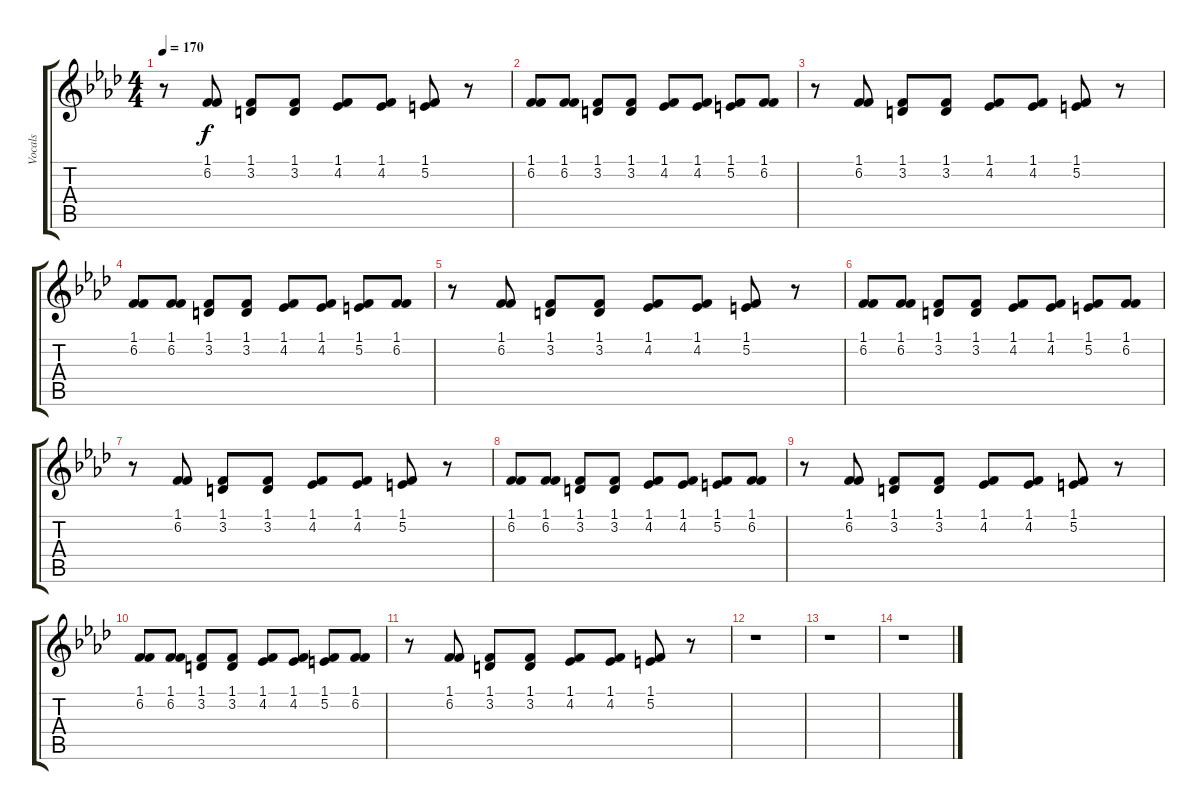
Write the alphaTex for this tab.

\track ("Vocals" "Vocals") {instrument violin}
\staff {score tabs}
\tuning (E4 B3 G3 D3 A2 E2) {hide}
\ts (4 4)
\tempo 170
\clef g2
\ks fminor
r.8{dy f} (1.1 6.2).8 (1.1 3.2).8 (1.1 3.2).8 (1.1 4.2).8 (1.1 4.2).8 (1.1 5.2).8 r.8 |
(1.1 6.2).8 (1.1 6.2).8 (1.1 3.2).8 (1.1 3.2).8 (1.1 4.2).8 (1.1 4.2).8 (1.1 5.2).8 (1.1 6.2).8 |
r.8 (1.1 6.2).8 (1.1 3.2).8 (1.1 3.2).8 (1.1 4.2).8 (1.1 4.2).8 (1.1 5.2).8 r.8 |
(1.1 6.2).8 (1.1 6.2).8 (1.1 3.2).8 (1.1 3.2).8 (1.1 4.2).8 (1.1 4.2).8 (1.1 5.2).8 (1.1 6.2).8 |
r.8 (1.1 6.2).8 (1.1 3.2).8 (1.1 3.2).8 (1.1 4.2).8 (1.1 4.2).8 (1.1 5.2).8 r.8 |
(1.1 6.2).8 (1.1 6.2).8 (1.1 3.2).8 (1.1 3.2).8 (1.1 4.2).8 (1.1 4.2).8 (1.1 5.2).8 (1.1 6.2).8 |
r.8 (1.1 6.2).8 (1.1 3.2).8 (1.1 3.2).8 (1.1 4.2).8 (1.1 4.2).8 (1.1 5.2).8 r.8 |
(1.1 6.2).8 (1.1 6.2).8 (1.1 3.2).8 (1.1 3.2).8 (1.1 4.2).8 (1.1 4.2).8 (1.1 5.2).8 (1.1 6.2).8 |
r.8 (1.1 6.2).8 (1.1 3.2).8 (1.1 3.2).8 (1.1 4.2).8 (1.1 4.2).8 (1.1 5.2).8 r.8 |
(1.1 6.2).8 (1.1 6.2).8 (1.1 3.2).8 (1.1 3.2).8 (1.1 4.2).8 (1.1 4.2).8 (1.1 5.2).8 (1.1 6.2).8 |
r.8 (1.1 6.2).8 (1.1 3.2).8 (1.1 3.2).8 (1.1 4.2).8 (1.1 4.2).8 (1.1 5.2).8 r.8 |
r.1 |
r.1 |
r.1
